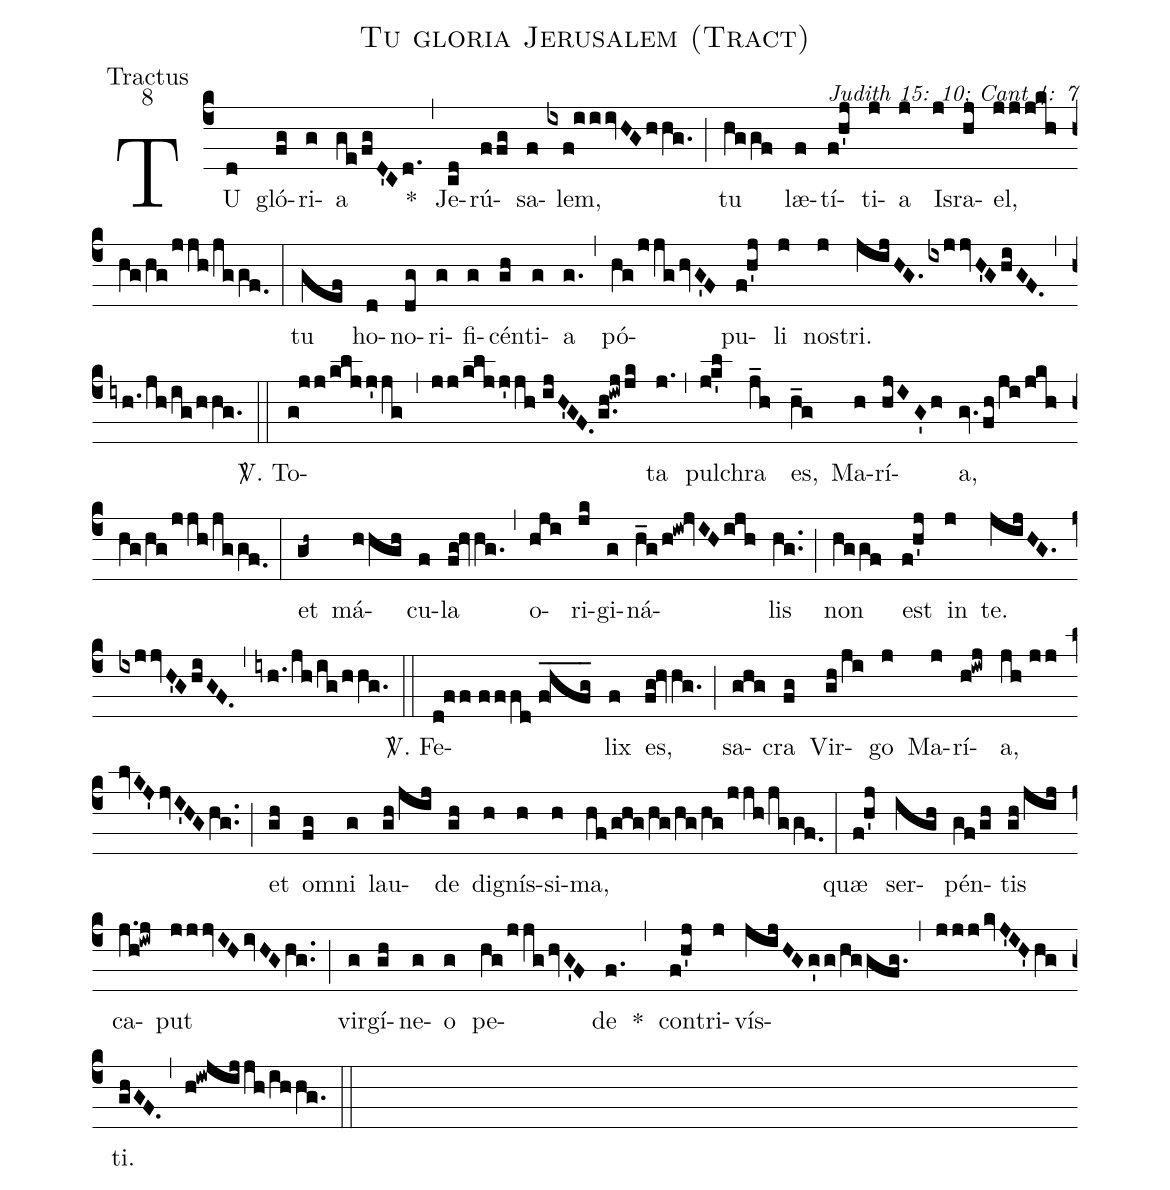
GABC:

name: Tu gloria Jerusalem (Tract);
office-part: Tractus;
mode: 8;
commentary: Judith 15: 10; Cant 4: 7;
%%
(c4) TU(d) gló(fg)ri(g)a(ge/fgD'Cd.) *(,)
Je(cd)rú(ffg)sa(f)lem,(ixf!iiivHGhhg.) (;) tu(hggf) læ(f)tí(f!h'j)ti(j)a(j) Is(j)ra(hj)el,(jjjkhhg/hg/jjh/jggf.0) (:)
tu(gef) ho(d)no(dg)ri(g)fi(g)cén(gh)ti(g)a(g.) (,) pó(hg/jjghvG'F)pu(f!h'j)li(j) nos(j)tri.(jijHG.ixjjvH'GhiGF.) (,) (iyh./jh/ig/hhg.) (::)
<sp>V/</sp>. To(g!jj/kljj'jg)(,)(jj/kljj'jh//ijH'GF.g.h!iwjjk)ta(j.) (,) pul(jk'l)chra(j_h) es,(h_g) Ma(h)rí(hjIG'h)a,(gv.fh/ji/jkhhg/hg/jjh/jggf.0) (:)
et(gh~) má(hhgh)cu(f)la(fg!hvhg.) (,) o(hji)ri(jk)gi(g)ná(h_g/h!iw!jvIHijh)lis(hg..) (;) non(hggf) est(f!h'j) in(j) te.(jijHG.ixjjvH'GhiGF.) (,) (iyh./jh/ig/hhg.) (::)
<sp>V/</sp>. Fe(d!ff//fffd//f_!h_f_g_)lix(f) es,(fg!hvhg.) (;) sa(ghg)cra(fg) Vir(gh/ji)go(j) Ma(j)rí(h!iwj)a,(jh//jjlvKJ'jvI'HGhg..) (;) et(gh) om(fg)ni(g) lau(gh/jij)de(gh) di(h)gnís(h)si(h)ma,(hf/ghg/hg/hg/hg/jjh/jggf.0) (:)
quæ(f!h'j) ser(igh)pén(gf/gh)tis(gh/jij) ca(j.h!iwj)put(jjjvIHivHGhg..) (;) vir(g)gí(gh)ne(g)o(g) pe(hg/jjghvG'F)de(f.) *(,)
con(f!h'j)tri(j)vís(jijHGg'g/hggfg.)(,)(jjjkvJ'IH'hg)ti.(ghGF.) (,) (h!iwjijjh/ihhg.) (::)
